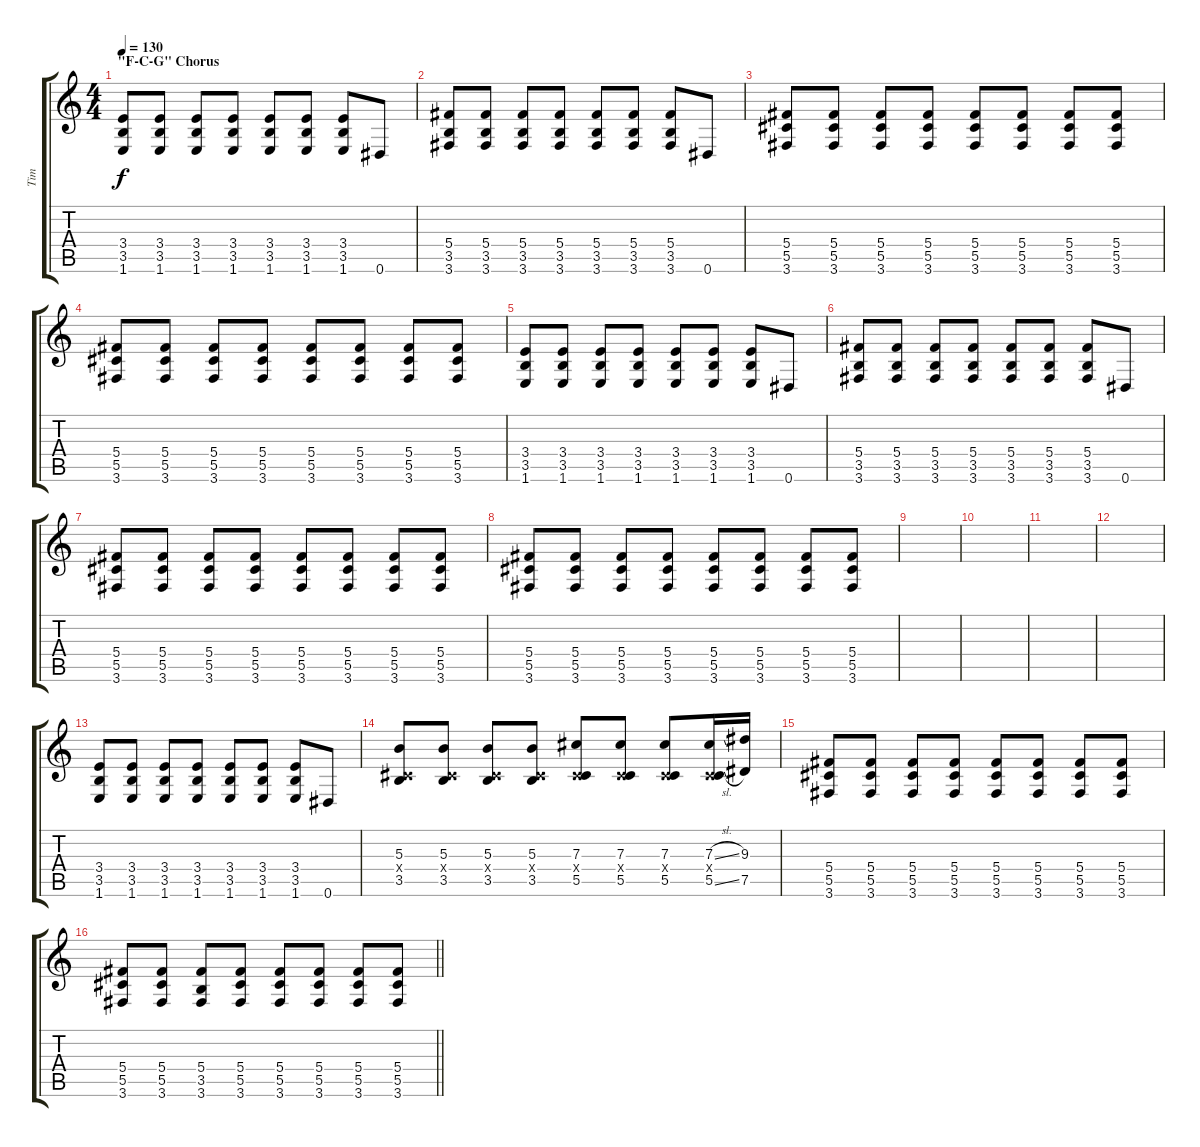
\track ("Tim" "Tim") {instrument overdrivenguitar}
\staff {score tabs}
\tuning (Eb4 Bb3 Gb3 Db3 Ab2 Eb2) {hide}
\ts (4 4)
\section ("" "\"F-C-G\" Chorus")
\tempo 130
\clef g2
\ks c
(3.4 3.5 1.6).8{dy f} (3.4 3.5 1.6).8 (3.4 3.5 1.6).8 (3.4 3.5 1.6).8 (3.4 3.5 1.6).8 (3.4 3.5 1.6).8 (3.4 3.5 1.6).8 0.6.8 |
(5.4 3.5 3.6).8 (5.4 3.5 3.6).8 (5.4 3.5 3.6).8 (5.4 3.5 3.6).8 (5.4 3.5 3.6).8 (5.4 3.5 3.6).8 (5.4 3.5 3.6).8 0.6.8 |
(5.4 5.5 3.6).8 (5.4 5.5 3.6).8 (5.4 5.5 3.6).8 (5.4 5.5 3.6).8 (5.4 5.5 3.6).8 (5.4 5.5 3.6).8 (5.4 5.5 3.6).8 (5.4 5.5 3.6).8 |
(5.4 5.5 3.6).8 (5.4 5.5 3.6).8 (5.4 5.5 3.6).8 (5.4 5.5 3.6).8 (5.4 5.5 3.6).8 (5.4 5.5 3.6).8 (5.4 5.5 3.6).8 (5.4 5.5 3.6).8 |
(3.4 3.5 1.6).8 (3.4 3.5 1.6).8 (3.4 3.5 1.6).8 (3.4 3.5 1.6).8 (3.4 3.5 1.6).8 (3.4 3.5 1.6).8 (3.4 3.5 1.6).8 0.6.8 |
(5.4 3.5 3.6).8 (5.4 3.5 3.6).8 (5.4 3.5 3.6).8 (5.4 3.5 3.6).8 (5.4 3.5 3.6).8 (5.4 3.5 3.6).8 (5.4 3.5 3.6).8 0.6.8 |
(5.4 5.5 3.6).8 (5.4 5.5 3.6).8 (5.4 5.5 3.6).8 (5.4 5.5 3.6).8 (5.4 5.5 3.6).8 (5.4 5.5 3.6).8 (5.4 5.5 3.6).8 (5.4 5.5 3.6).8 |
(5.4 5.5 3.6).8 (5.4 5.5 3.6).8 (5.4 5.5 3.6).8 (5.4 5.5 3.6).8 (5.4 5.5 3.6).8 (5.4 5.5 3.6).8 (5.4 5.5 3.6).8 (5.4 5.5 3.6).8 |
|
|
|
|
(3.4 3.5 1.6).8 (3.4 3.5 1.6).8 (3.4 3.5 1.6).8 (3.4 3.5 1.6).8 (3.4 3.5 1.6).8 (3.4 3.5 1.6).8 (3.4 3.5 1.6).8 0.6.8 |
(5.3 0.4{x} 3.5).8 (5.3 0.4{x} 3.5).8 (5.3 0.4{x} 3.5).8 (5.3 0.4{x} 3.5).8 (7.3 0.4{x} 5.5).8 (7.3 0.4{x} 5.5).8 (7.3 0.4{x} 5.5).8 (7.3{sl} 0.4{x} 5.5{sl}).16 (9.3 7.5).16 |
(5.4 5.5 3.6).8 (5.4 5.5 3.6).8 (5.4 5.5 3.6).8 (5.4 5.5 3.6).8 (5.4 5.5 3.6).8 (5.4 5.5 3.6).8 (5.4 5.5 3.6).8 (5.4 5.5 3.6).8 |
\barLineRight lightlight
(5.4 5.5 3.6).8 (5.4 5.5 3.6).8 (5.4 3.5 3.6).8 (5.4 5.5 3.6).8 (5.4 5.5 3.6).8 (5.4 5.5 3.6).8 (5.4 5.5 3.6).8 (5.4 5.5 3.6).8
